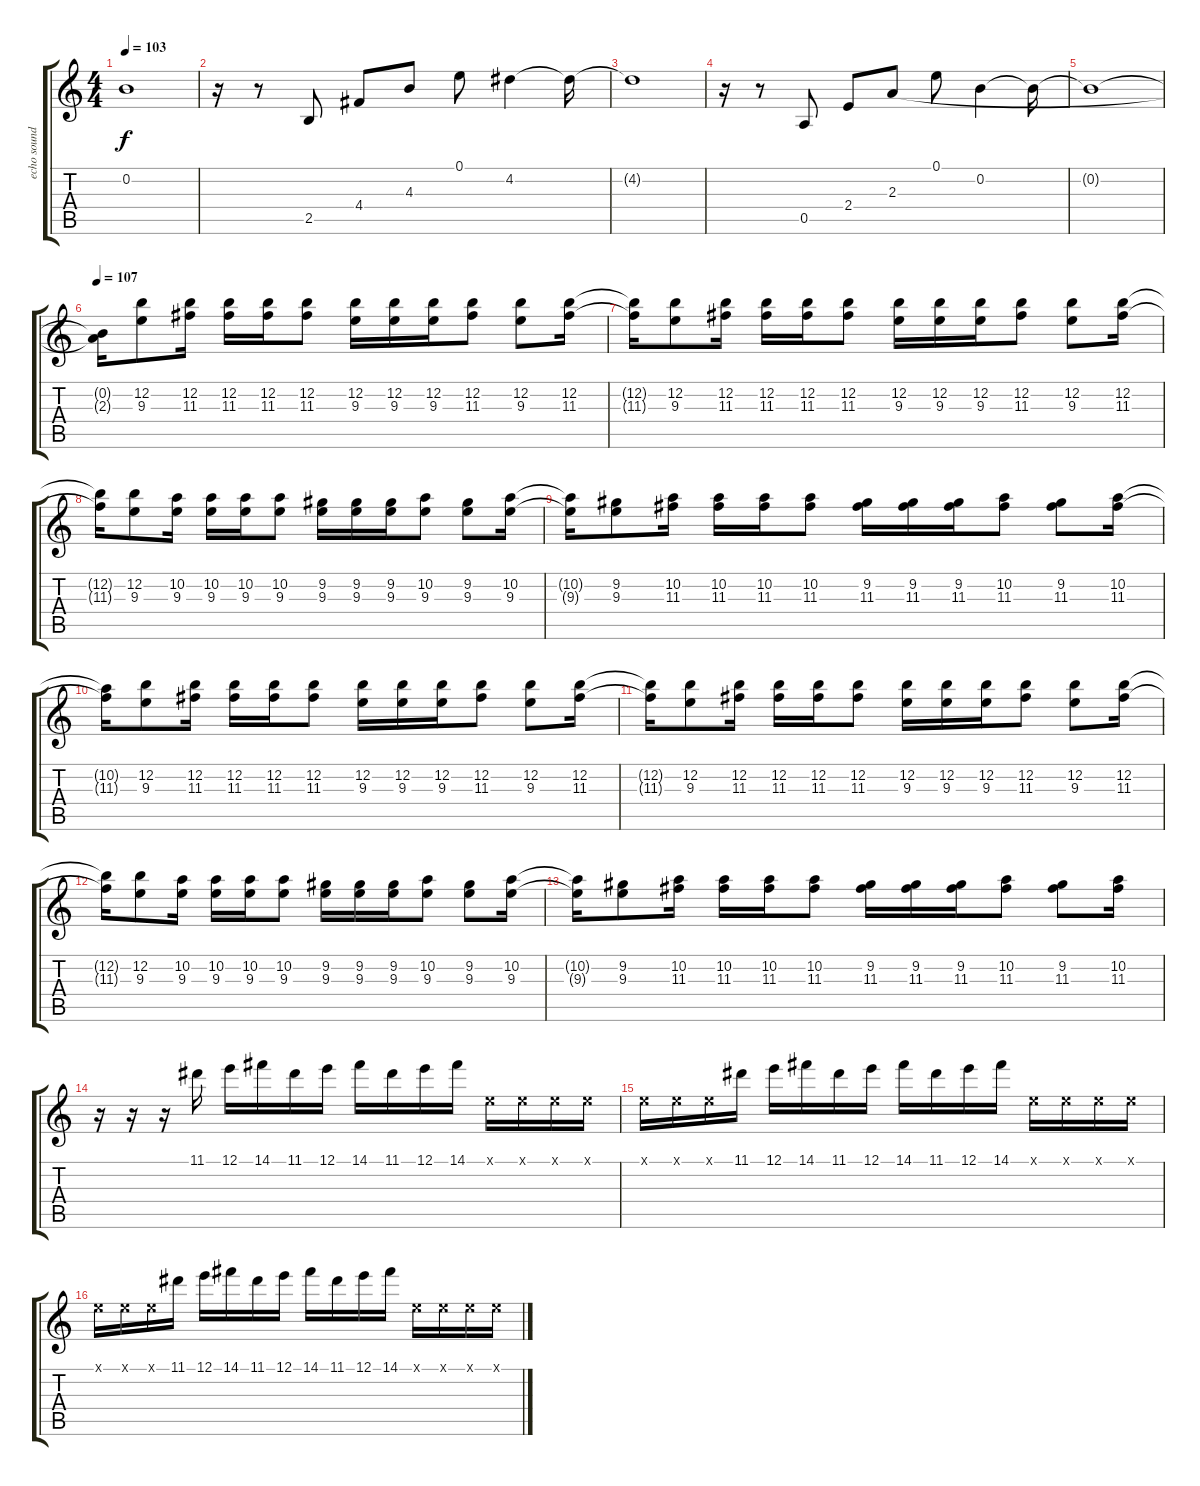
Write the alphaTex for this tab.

\track ("echo sounds like" "echo sound") {instrument overdrivenguitar}
\staff {score tabs}
\tuning (E4 B3 G3 D3 A2 E2) {hide}
\ts (4 4)
\tempo 103
\clef g2
\ks c
0.2{t}.1{dy f} |
r.16 r.8 2.5.8 4.4.8 4.3.8 0.1.8 4.2.4 4.2{t}.16 |
4.2{t}.1 |
r.16 r.8 0.5.8 2.4.8 2.3.8 0.1.8 0.2.4 0.2{t}.16 |
0.2{t}.1 |
\tempo 107
(0.2{t} 2.3{t}).16 (12.2 9.3).8 (12.2 11.3).16 (12.2 11.3).16 (12.2 11.3).16 (12.2 11.3).8 (12.2 9.3).16 (12.2 9.3).16 (12.2 9.3).16 (12.2 11.3).8 (12.2 9.3).8 (12.2 11.3).16 |
(12.2{t} 11.3{t}).16 (12.2 9.3).8 (12.2 11.3).16 (12.2 11.3).16 (12.2 11.3).16 (12.2 11.3).8 (12.2 9.3).16 (12.2 9.3).16 (12.2 9.3).16 (12.2 11.3).8 (12.2 9.3).8 (12.2 11.3).16 |
(12.2{t} 11.3{t}).16 (12.2 9.3).8 (10.2 9.3).16 (10.2 9.3).16 (10.2 9.3).16 (10.2 9.3).8 (9.2 9.3).16 (9.2 9.3).16 (9.2 9.3).16 (10.2 9.3).8 (9.2 9.3).8 (10.2 9.3).16 |
(10.2{t} 9.3{t}).16 (9.2 9.3).8 (10.2 11.3).16 (10.2 11.3).16 (10.2 11.3).16 (10.2 11.3).8 (9.2 11.3).16 (9.2 11.3).16 (9.2 11.3).16 (10.2 11.3).8 (9.2 11.3).8 (10.2 11.3).16 |
(10.2{t} 11.3{t}).16 (12.2 9.3).8 (12.2 11.3).16 (12.2 11.3).16 (12.2 11.3).16 (12.2 11.3).8 (12.2 9.3).16 (12.2 9.3).16 (12.2 9.3).16 (12.2 11.3).8 (12.2 9.3).8 (12.2 11.3).16 |
(12.2{t} 11.3{t}).16 (12.2 9.3).8 (12.2 11.3).16 (12.2 11.3).16 (12.2 11.3).16 (12.2 11.3).8 (12.2 9.3).16 (12.2 9.3).16 (12.2 9.3).16 (12.2 11.3).8 (12.2 9.3).8 (12.2 11.3).16 |
(12.2{t} 11.3{t}).16 (12.2 9.3).8 (10.2 9.3).16 (10.2 9.3).16 (10.2 9.3).16 (10.2 9.3).8 (9.2 9.3).16 (9.2 9.3).16 (9.2 9.3).16 (10.2 9.3).8 (9.2 9.3).8 (10.2 9.3).16 |
(10.2{t} 9.3{t}).16 (9.2 9.3).8 (10.2 11.3).16 (10.2 11.3).16 (10.2 11.3).16 (10.2 11.3).8 (9.2 11.3).16 (9.2 11.3).16 (9.2 11.3).16 (10.2 11.3).8 (9.2 11.3).8 (10.2 11.3).16 |
r.16 r.16 r.16 11.1.16 12.1.16 14.1.16 11.1.16 12.1.16 14.1.16 11.1.16 12.1.16 14.1.16 0.1{x}.16 0.1{x}.16 0.1{x}.16 0.1{x}.16 |
0.1{x}.16 0.1{x}.16 0.1{x}.16 11.1.16 12.1.16 14.1.16 11.1.16 12.1.16 14.1.16 11.1.16 12.1.16 14.1.16 0.1{x}.16 0.1{x}.16 0.1{x}.16 0.1{x}.16 |
0.1{x}.16 0.1{x}.16 0.1{x}.16 11.1.16 12.1.16 14.1.16 11.1.16 12.1.16 14.1.16 11.1.16 12.1.16 14.1.16 0.1{x}.16 0.1{x}.16 0.1{x}.16 0.1{x}.16
